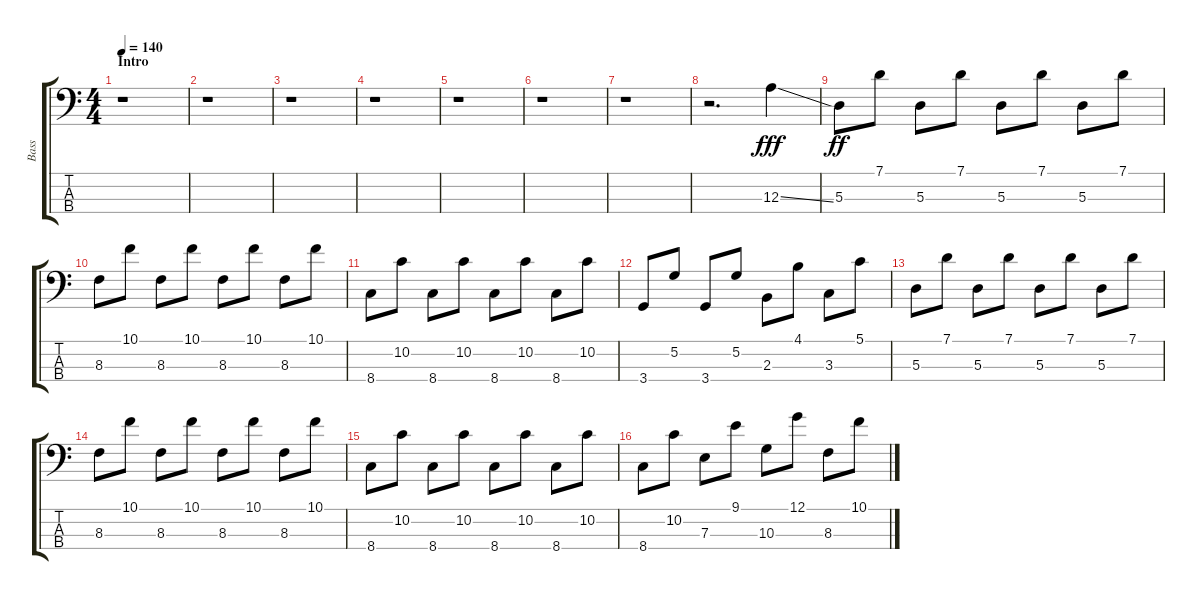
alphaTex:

\track ("Bass" "Bass") {instrument electricbasspick}
\staff {score tabs}
\tuning (G2 D2 A1 E1) {hide}
\ts (4 4)
\section ("" "Intro")
\tempo 140
\clef f4
\ks c
r.1{dy fff instrument electricbasspick} |
r.1 |
r.1 |
r.1 |
r.1 |
r.1 |
r.1 |
r.2{d} 12.3{ss}.4 |
5.3.8{dy ff} 7.1.8 5.3.8 7.1.8 5.3.8 7.1.8 5.3.8 7.1.8 |
8.3.8 10.1.8 8.3.8 10.1.8 8.3.8 10.1.8 8.3.8 10.1.8 |
8.4.8 10.2.8 8.4.8 10.2.8 8.4.8 10.2.8 8.4.8 10.2.8 |
3.4.8 5.2.8 3.4.8 5.2.8 2.3.8 4.1.8 3.3.8 5.1.8 |
5.3.8 7.1.8 5.3.8 7.1.8 5.3.8 7.1.8 5.3.8 7.1.8 |
8.3.8 10.1.8 8.3.8 10.1.8 8.3.8 10.1.8 8.3.8 10.1.8 |
8.4.8 10.2.8 8.4.8 10.2.8 8.4.8 10.2.8 8.4.8 10.2.8 |
8.4.8 10.2.8 7.3.8 9.1.8 10.3.8 12.1.8 8.3.8 10.1.8
